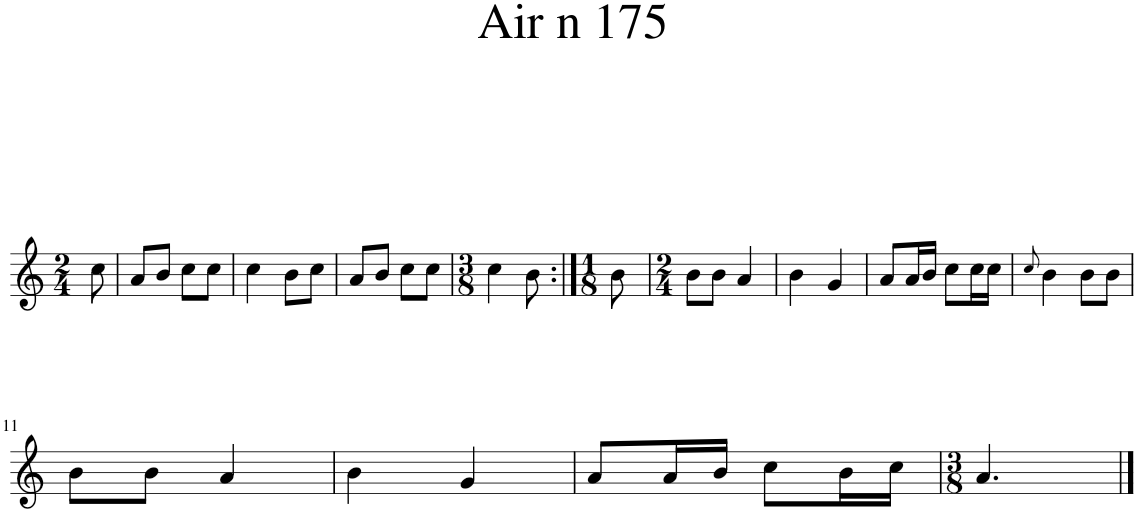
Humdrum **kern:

**kern
*part1
*staff1
*I"Piano
*I'Pno.
*clefG2
*k[]
*M2/4
=1
8cc\
=2
8a/L
8b/J
8cc\L
8cc\J
=3
4cc\
8b\L
8cc\J
=4
8a/L
8b/J
8cc\L
8cc\J
=5
*M3/8
4cc\
8b\
=6:|!
*M1/8
8b\
=7
*M2/4
8b\L
8b\J
4a/
=8
4b\
4g/
=9
8a/L
16a/L
16b/JJ
8cc\L
16cc\L
16cc\JJ
=10
8qcc/
4b\
8b\L
8b\J
!!LO:LB:g=z
=11
8b\L
8b\J
4a/
=12
4b\
4g/
=13
8a/L
16a/L
16b/JJ
8cc\L
16b\L
16cc\JJ
=14
*M3/8
4.a/
==
*-
